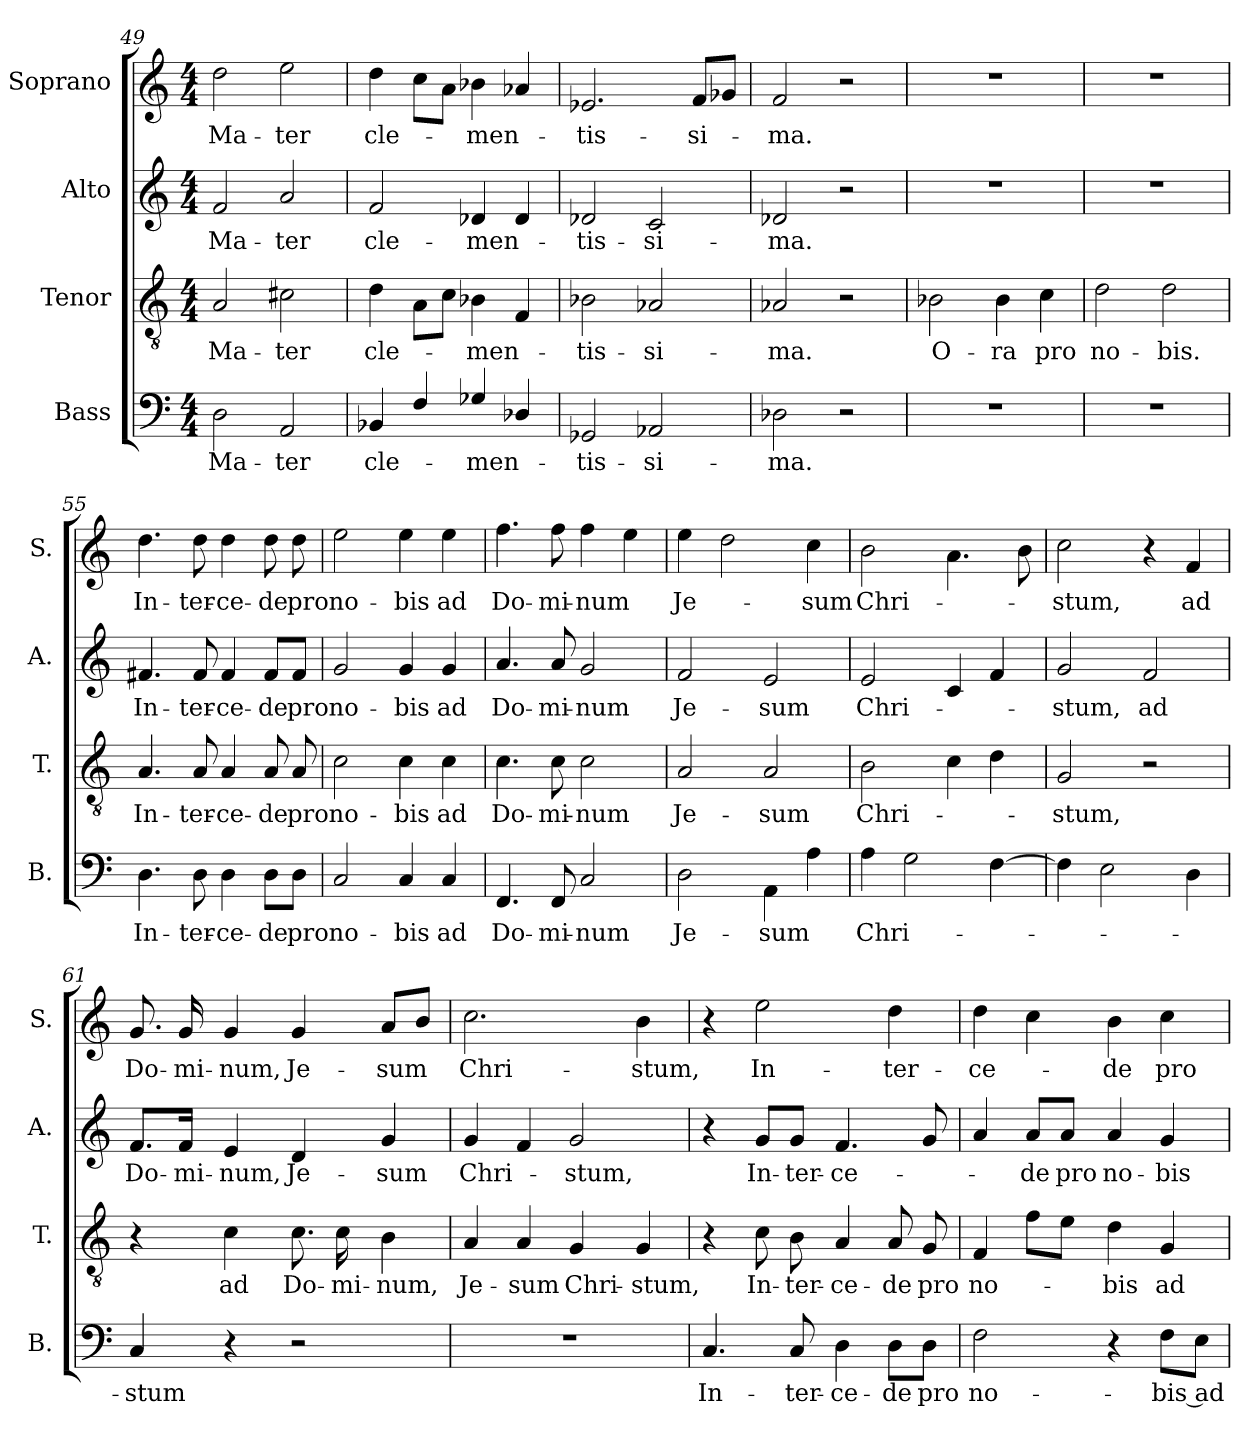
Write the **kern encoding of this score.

**kern	**text	**kern	**text	**kern	**text	**kern	**text
*part4	*part4	*part3	*part3	*part2	*part2	*part1	*part1
*staff4	*staff4	*staff3	*staff3	*staff2	*staff2	*staff1	*staff1
*I"Bass	*	*I"Tenor	*	*I"Alto	*	*I"Soprano	*
*I'B.	*	*I'T.	*	*I'A.	*	*I'S.	*
*clefF4	*	*clefGv2	*	*clefG2	*	*clefG2	*
*k[]	*	*k[]	*	*k[]	*	*k[]	*
*M4/4	*	*M4/4	*	*M4/4	*	*M4/4	*
=49	=49	=49	=49	=49	=49	=49	=49
!	!LO:LY:b	!	!LO:LY:b	!	!LO:LY:b	!	!LO:LY:b
2D\	Ma-	2A/	Ma-	2f/	Ma-	2dd\	Ma-
!	!LO:LY:b	!	!LO:LY:b	!	!LO:LY:b	!	!LO:LY:b
2AA/	ter	2c#X\	ter	2a/	ter	2ee\	ter
=50	=50	=50	=50	=50	=50	=50	=50
!	!LO:LY:b	!	!LO:LY:b	!	!LO:LY:b	!	!LO:LY:b
4BB-X/	cle-	4d\	cle-	2f/	cle-	4dd\	cle-
4F/	.	8A\L	.	.	.	8cc\L	.
.	.	8c\J	.	.	.	8a\J	.
!	!LO:LY:b	!	!LO:LY:b	!	!LO:LY:b	!	!LO:LY:b
4G-X/	men-	4B-X\	men-	4d-X/	men-	4b-X\	men-
4D-X/	.	4F/	.	4d-/	.	4a-X/	.
=51	=51	=51	=51	=51	=51	=51	=51
!	!LO:LY:b	!	!LO:LY:b	!	!LO:LY:b	!	!LO:LY:b
2GG-X/	tis-	2B-X\	tis-	2d-X/	tis-	2.e-X/	tis-
!	!LO:LY:b	!	!LO:LY:b	!	!LO:LY:b	!	!
2AA-X/	si-	2A-X/	si-	2c/	si-	.	.
!	!	!	!	!	!	!	!LO:LY:b
.	.	.	.	.	.	8f/L	si-
.	.	.	.	.	.	8g-X/J	.
=52	=52	=52	=52	=52	=52	=52	=52
!	!LO:LY:b	!	!LO:LY:b	!	!LO:LY:b	!	!LO:LY:b
2D-X\	ma.	2A-X/	ma.	2d-X/	ma.	2f/	ma.
2r	.	2r	.	2r	.	2r	.
=53	=53	=53	=53	=53	=53	=53	=53
!	!	!	!LO:LY:b	!	!	!	!
1r	.	2B-X\	O-	1r	.	1r	.
!	!	!	!LO:LY:b	!	!	!	!
.	.	4B-\	ra	.	.	.	.
!	!	!	!LO:LY:b	!	!	!	!
.	.	4c\	pro	.	.	.	.
=54	=54	=54	=54	=54	=54	=54	=54
!	!	!	!LO:LY:b	!	!	!	!
1r	.	2d\	no-	1r	.	1r	.
!	!	!	!LO:LY:b	!	!	!	!
.	.	2d\	bis.	.	.	.	.
!!LO:LB:g=z
=55	=55	=55	=55	=55	=55	=55	=55
!	!LO:LY:b	!	!LO:LY:b	!	!LO:LY:b	!	!LO:LY:b
4.D\	In-	4.A/	In-	4.f#X/	In-	4.dd\	In-
!	!LO:LY:b	!	!LO:LY:b	!	!LO:LY:b	!	!LO:LY:b
8D\	ter-	8A/	ter-	8f#/	ter-	8dd\	ter-
!	!LO:LY:b	!	!LO:LY:b	!	!LO:LY:b	!	!LO:LY:b
4D\	ce-	4A/	ce-	4f#/	ce-	4dd\	ce-
!	!LO:LY:b	!	!LO:LY:b	!	!LO:LY:b	!	!LO:LY:b
8D\L	de	8A/	de	8f#/L	de	8dd\	de
!	!LO:LY:b	!	!LO:LY:b	!	!LO:LY:b	!	!LO:LY:b
8D\J	pro	8A/	pro	8f#/J	pro	8dd\	pro
=56	=56	=56	=56	=56	=56	=56	=56
!	!LO:LY:b	!	!LO:LY:b	!	!LO:LY:b	!	!LO:LY:b
2C/	no-	2c\	no-	2g/	no-	2ee\	no-
!	!LO:LY:b	!	!LO:LY:b	!	!LO:LY:b	!	!LO:LY:b
4C/	bis	4c\	bis	4g/	bis	4ee\	bis
!	!LO:LY:b	!	!LO:LY:b	!	!LO:LY:b	!	!LO:LY:b
4C/	ad	4c\	ad	4g/	ad	4ee\	ad
=57	=57	=57	=57	=57	=57	=57	=57
!	!LO:LY:b	!	!LO:LY:b	!	!LO:LY:b	!	!LO:LY:b
4.FF/	Do-	4.c\	Do-	4.a/	Do-	4.ff\	Do-
!	!LO:LY:b	!	!LO:LY:b	!	!LO:LY:b	!	!LO:LY:b
8FF/	mi-	8c\	mi-	8a/	mi-	8ff\	mi-
!	!LO:LY:b	!	!LO:LY:b	!	!LO:LY:b	!	!LO:LY:b
2C/	num	2c\	num	2g/	num	4ff\	num
.	.	.	.	.	.	4ee\	.
=58	=58	=58	=58	=58	=58	=58	=58
!	!LO:LY:b	!	!LO:LY:b	!	!LO:LY:b	!	!LO:LY:b
2D\	Je-	2A/	Je-	2f/	Je-	4ee\	Je-
.	.	.	.	.	.	2dd\	.
!	!LO:LY:b	!	!LO:LY:b	!	!LO:LY:b	!	!
4AA\	sum	2A/	sum	2e/	sum	.	.
!	!	!	!	!	!	!	!LO:LY:b
4A\	.	.	.	.	.	4cc\	sum
=59	=59	=59	=59	=59	=59	=59	=59
!	!LO:LY:b	!	!LO:LY:b	!	!LO:LY:b	!	!LO:LY:b
4A\	Chri-	2B\	Chri-	2e/	Chri-	2b\	Chri-
2G\	.	.	.	.	.	.	.
.	.	4c\	.	4c/	.	4.a\	.
[4F\	.	4d\	.	4f/	.	.	.
.	.	.	.	.	.	8b\	.
=60	=60	=60	=60	=60	=60	=60	=60
!	!	!	!LO:LY:b	!	!LO:LY:b	!	!LO:LY:b
4F\]	.	2G/	-stum,	2g/	-stum,	2cc\	-stum,
2E\	.	.	.	.	.	.	.
!	!	!	!	!	!LO:LY:b	!	!
.	.	2r	.	2f/	ad	4r	.
!	!	!	!	!	!	!	!LO:LY:b
4D\	.	.	.	.	.	4f/	ad
!!LO:LB:g=z
=61	=61	=61	=61	=61	=61	=61	=61
!	!LO:LY:b	!	!	!	!LO:LY:b	!	!LO:LY:b
4C/	-stum	4r	.	8.f/L	Do-	8.g/	Do-
!	!	!	!	!	!LO:LY:b	!	!LO:LY:b
.	.	.	.	16f/Jk	mi-	16g/	mi-
!	!	!	!LO:LY:b	!	!LO:LY:b	!	!LO:LY:b
4r	.	4c\	ad	4e/	num,	4g/	num,
!	!	!	!LO:LY:b	!	!LO:LY:b	!	!LO:LY:b
2r	.	8.c\	Do-	4d/	Je-	4g/	Je-
!	!	!	!LO:LY:b	!	!	!	!
.	.	16c\	mi-	.	.	.	.
!	!	!	!LO:LY:b	!	!LO:LY:b	!	!LO:LY:b
.	.	4B\	num,	4g/	sum	8a/L	sum
.	.	.	.	.	.	8b/J	.
=62	=62	=62	=62	=62	=62	=62	=62
!	!	!	!LO:LY:b	!	!LO:LY:b	!	!LO:LY:b
1r	.	4A/	Je-	4g/	Chri-	2.cc\	Chri-
!	!	!	!LO:LY:b	!	!	!	!
.	.	4A/	sum	4f/	.	.	.
!	!	!	!LO:LY:b	!	!LO:LY:b	!	!
.	.	4G/	Chri-	2g/	stum,	.	.
!	!	!	!LO:LY:b	!	!	!	!LO:LY:b
.	.	4G/	stum,	.	.	4b\	stum,
=63	=63	=63	=63	=63	=63	=63	=63
!	!LO:LY:b	!	!	!	!	!	!
4.C/	In-	4r	.	4r	.	4r	.
!	!	!	!LO:LY:b	!	!LO:LY:b	!	!LO:LY:b
.	.	8c\	In-	8g/L	In-	2ee\	In-
!	!LO:LY:b	!	!LO:LY:b	!	!LO:LY:b	!	!
8C/	ter-	8B\	ter-	8g/J	ter-	.	.
!	!LO:LY:b	!	!LO:LY:b	!	!LO:LY:b	!	!
4D\	ce-	4A/	ce-	4.f/	ce-	.	.
!	!LO:LY:b	!	!LO:LY:b	!	!	!	!LO:LY:b
8D\L	de	8A/	de	.	.	4dd\	ter-
!	!LO:LY:b	!	!LO:LY:b	!	!	!	!
8D\J	pro	8G/	pro	8g/	.	.	.
=64	=64	=64	=64	=64	=64	=64	=64
!	!LO:LY:b	!	!LO:LY:b	!	!	!	!LO:LY:b
2F\	no-	4F/	no-	4a/	.	4dd\	ce-
!	!	!	!	!	!LO:LY:b	!	!
.	.	8f\L	.	8a/L	de	4cc\	.
!	!	!	!	!	!LO:LY:b	!	!
.	.	8e\J	.	8a/J	pro	.	.
!	!	!	!LO:LY:b	!	!LO:LY:b	!	!LO:LY:b
4r	.	4d\	bis	4a/	no-	4b\	de
!	!LO:LY:b	!	!LO:LY:b	!	!LO:LY:b	!	!LO:LY:b
8F\L	bis ad	4G/	ad	4g/	bis	4cc\	pro
8E\J	.	.	.	.	.	.	.
=	=	=	=	=	=	=	=
*-	*-	*-	*-	*-	*-	*-	*-
